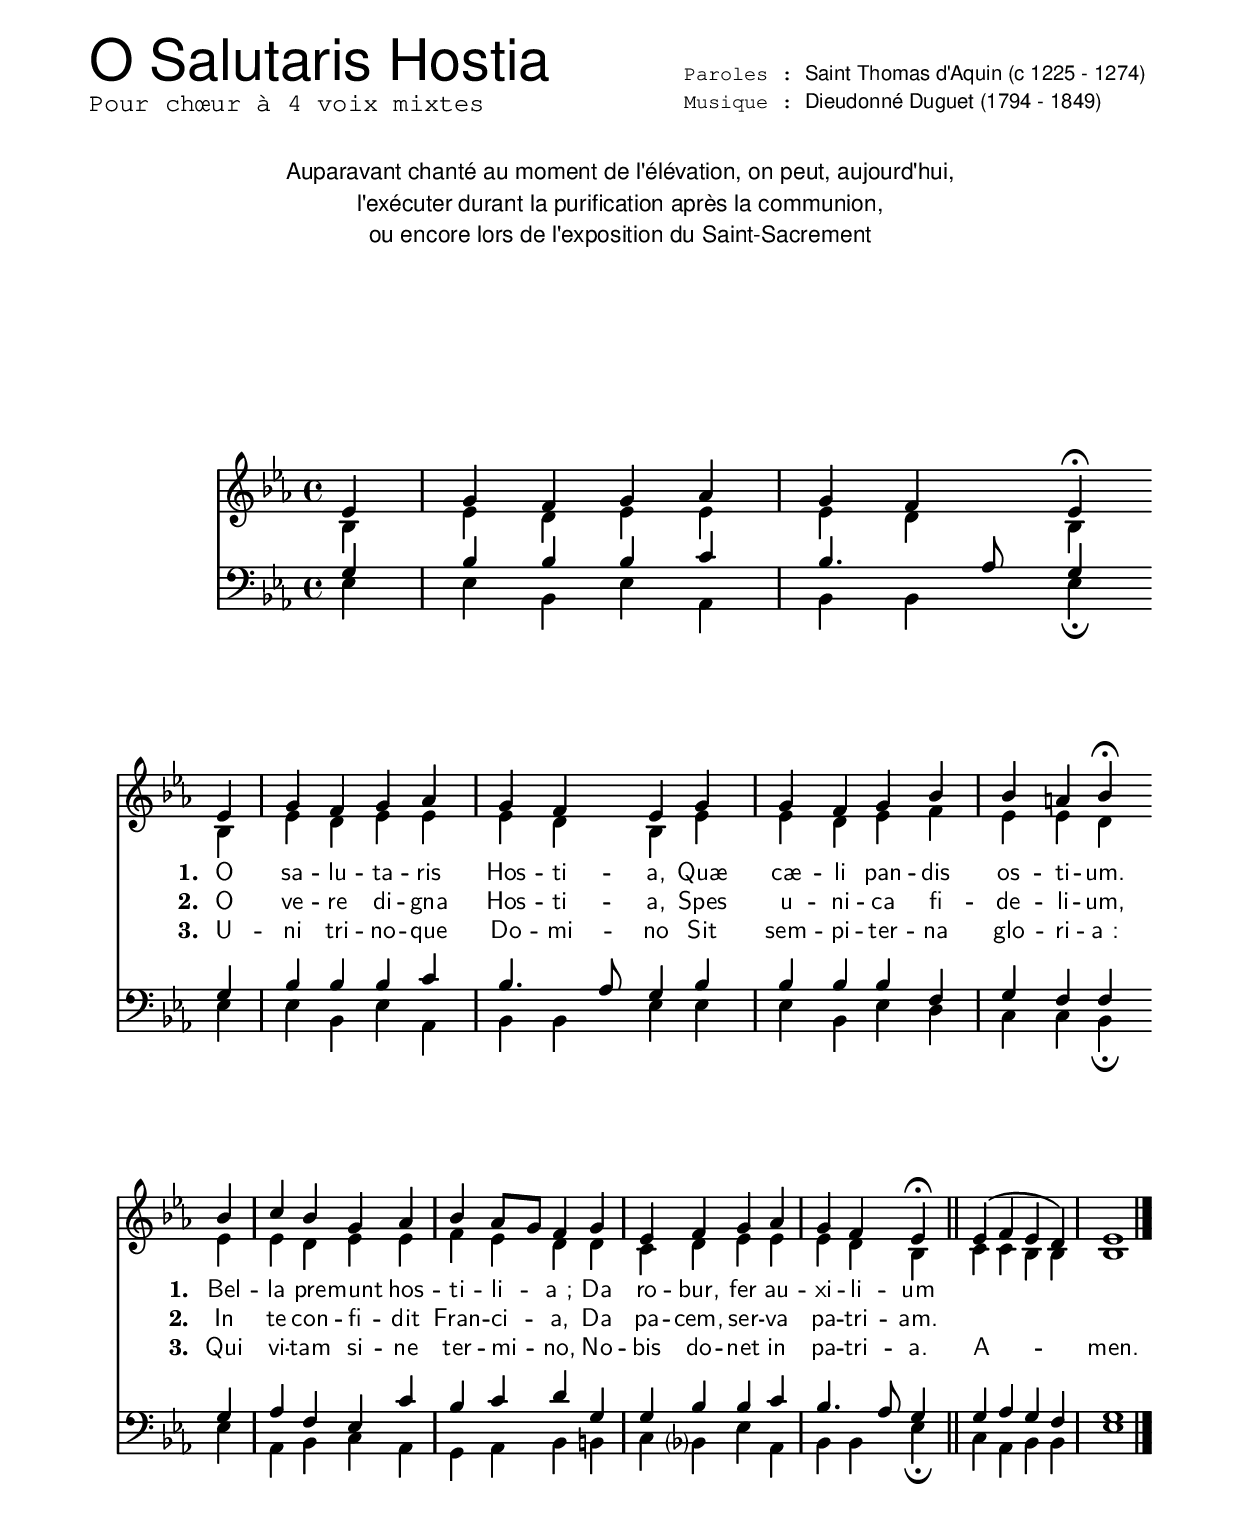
\version "2.22.0"
\language "english"
\include "gregorian.ly"
\include "../libs/commonFunctions.ily"

\header {
  title = "O Salutaris Hostia"
  subtitle = "Pour chœur à 4 voix mixtes"
  composer = "Dieudonné Duguet (1794 - 1849)"
  poet = "Saint Thomas d'Aquin (c 1225 - 1274)"
  }

global = {\key ef \major \time 4/4}

sopranosMusicOne = \relative c' {
  ef4 g f g af g f ef
  }
sopranosMusicTwo = \relative c'' {
  g4 g f g bf bf a bf
}
sopranosMusicThree = \relative c'' {
  bf c bf g af bf af8 g f4
  g4 ef f g af g f ef
}
sopranosMusicEnd = \relative c' {
  ef2 ef
  }
sopranosMusicEndTwo = \relative c' {
  ef4( f ef d) ef1
  }

altosMusicOne = \relative c' {
  bf4 ef d ef ef ef d bf
  }
altosMusicTwo = \relative c' {
    ef4 ef d ef f ef ef d
  }
altosMusicThree = \relative c' {
    ef4 ef d ef ef f ef d
    d c d ef ef ef d bf
  }
altosMusicEnd = \relative c' {
    c2 bf
  }
altosMusicEndTwo = \relative c' {
    c4 c bf bf bf1
  }

tenorsMusicOne =  \relative c' {
  g4 bf bf bf c bf4. af8 g4
  }
tenorsMusicTwo = \relative c' {
  bf4 bf bf bf f g f f
  }
tenorsMusicThree = \relative c' {
  g4 af f ef c' bf4 c d g,
  %g4 af f ef af8 c bf4 bf bf g
  g4 bf bf c bf4. af8 g4
  }
tenorsMusicEnd = \relative c' {
  af2 g
  }
tenorsMusicEndTwo = \relative c' {
  g4 af g f g1
  }

bassesMusicOne =  \relative c {
  ef4 ef bf ef af, bf bf ef
  }
bassesMusicTwo = \relative c {
    ef4 ef bf ef d c c bf
  }
bassesMusicThree = \relative c {
    ef4 af, bf c af g af bf
    %ef4 af, bf ef8 d c4 d ef bf
    b4c bf? ef af, bf bf ef
  }
bassesMusicEnd = \relative c {
    af2 ef'
  }
bassesMusicEndTwo = \relative c {
    c4 af bf bf ef1
  }

Lyrics = \lyricmode {
  \set stanza = "1. "
  O sa -- lu -- ta -- ris Hos -- ti -- a,
  Quæ cæ -- li pan -- dis os -- ti -- um.
  \set stanza = "1. "
  Bel -- la pre -- munt hos -- ti -- li -- _ a&nbsp;;
  Da ro --  bur, fer au -- xi -- li -- um
  }
LyricsOne = \lyricmode {
  \set stanza = "2. "
  O ve -- re di -- gna Hos -- ti -- a,
  Spes u -- ni -- ca fi -- de -- li -- um,
  \set stanza = "2. "
  In te con -- fi -- dit Fran -- ci -- _ a,
  Da pa -- cem, ser -- va pa -- tri -- am.
  }
LyricsTwo = \lyricmode {
  \set stanza = "3. "
  U -- ni tri -- no -- que Do -- mi -- no
  Sit sem -- pi -- ter -- na glo -- ri -- a&nbsp;:
  \set stanza = "3. "
  Qui vi -- tam si -- ne ter -- mi -- _ no,
  No -- bis do -- net in pa -- tri -- a.
  }
LyricsEnd = \lyricmode {
  A -- men.
  }

%%%%%%%%%%%%%%%%%%%%%%%%%%%%%%%%%%%%%%%%%%%%
%%%%%          DRAW PARTITION          %%%%%
%%%%%%%%%%%%%%%%%%%%%%%%%%%%%%%%%%%%%%%%%%%%
scoreHeaders = \header {
  title = ##f
  subtitle = ##f
  composer = ##f
  poet = ##f
  subsubtitle = ##f
  dedication = ##f
  }
scorePaper = \paper {
    left-margin = 1.5\cm
    right-margin = 1.5\cm
    top-margin = 1.5\cm
    bottom-margin = 1.5\cm
    two-sided = ##f
    oddFooterMarkup = {}
    #(include-special-characters)

    markup-system-spacing = #'((basic-distance . 30)
       (stretchability . 500))
    system-system-spacing = #'((basic-distance . 20)
       (stretchability . 500))
    top-system-spacing = #'((basic-distance . 10)
                            (padding . 10)
                            (stretchability . 1000))
    bookTitleMarkup = \markup {
      \column {
        \fill-line { \italic \sans \fromproperty #'header:dedication }
        \vspace #2
        \columns {
          \fill-line {
            \column {
              \line {
                \left-column {
                  \fontsize #8 \sans \fromproperty #'header:title
                  \fontsize #1 \typewriter \fromproperty #'header:subtitle
                }
              }
            }
            \column {
              \line {
                \fontsize #-1
                \left-column {
                  \line { \concat { \typewriter "Paroles&nbsp;:&nbsp;" \sans \fromproperty #'header:poet \bold " " } }
                  \line { \concat { \typewriter "Musique&nbsp;:&nbsp;" \sans \fromproperty #'header:composer \bold " " } }
                  \typewriter \italic \fromproperty #'header:subsubtitle
                }
              }
            }
          }
        }
      }
    }
  }
AllScoreLayout = \layout {
      ragged-last = ##f
      ragged-last-bottom = ##t
      short-indent = 0.5\cm
      indent = 2.2\cm
      \override LyricText #'font-name = #"Latin Modern Sans"
      \override Score.RehearsalMark.font-family = #'typewriter
      \context {
        \Score
        \override StaffGrouper.staff-staff-spacing.padding = #0
        \override StaffGrouper.staff-staff-spacing.basic-distance = #1
      }
      \context {
        \Staff
        \RemoveEmptyStaves
        \override InstrumentName #'font-name = #"Monospace Regular"
      }
      \context {
        \PianoStaff
        \RemoveEmptyStaves
        \override InstrumentName #'font-name = #"Monospace Regular"
      }
      \context {
        \ChoirStaff
        \RemoveEmptyStaves
        \override InstrumentName #'font-name = #"Monospace Regular"
      }
  }
%%%%%%%%%%%%%%%%%%%%%%%%%%%%%%%%%%%%%%%%%%%%%%%%%%%%%%%%%%%%%%%%%%%
%%%%%%%%%%%%%%%%%%%          Antienne          %%%%%%%%%%%%%%%%%%%%
%%%%%%%%%%%%%%%%%%%%%%%%%%%%%%%%%%%%%%%%%%%%%%%%%%%%%%%%%%%%%%%%%%%
% PDF output
\book {
  \scorePaper
  \markup {
    \vspace #2
    \fill-line
    {
      \sans \center-column {
        "Auparavant chanté au moment de l'élévation, on peut, aujourd'hui,"
        "l'exécuter durant la purification après la communion,"
        "ou encore lors de l'exposition du Saint-Sacrement"
      }
    }
  }
  \score {
    {
      <<
        \new GroupStaff \with {
          instrumentName = "Orgue"
          shortInstrumentName = "O."
        }
        <<
          \new Staff
          <<
            \clef "treble"
            \new Voice = "melody" { \global \voiceOne
                         \partial 4
                         \sopranosMusicOne \fermata \bar "" \break
                         \sopranosMusicOne
                         \sopranosMusicTwo \fermata \bar "" \break
                         \sopranosMusicThree \fermata s4 \bar "||"
                         \sopranosMusicEndTwo \bar "|."
            }
            \new Voice { \global \voiceTwo
                         \altosMusicOne
                         \altosMusicOne
                         \altosMusicTwo
                         \altosMusicThree s4
                         \altosMusicEndTwo
            }
          >>
          \new Lyrics \lyricsto "melody" {   _ _ _ _ _ _ _ _ \Lyrics }
          \new Lyrics \lyricsto "melody" {   _ _ _ _ _ _ _ _ \LyricsOne }
          \new Lyrics \lyricsto "melody" {   _ _ _ _ _ _ _ _ \LyricsTwo \LyricsEnd }
          \new Staff
          <<
            \clef "bass"
            \new Voice { \global \voiceThree
                         \tenorsMusicOne
                         \tenorsMusicOne
                         \tenorsMusicTwo
                         \tenorsMusicThree s4
                         \tenorsMusicEndTwo
            }
            \new Voice { \global \voiceFour
                         \bassesMusicOne \fermata
                         \bassesMusicOne
                         \bassesMusicTwo \fermata
                         \bassesMusicThree \fermata s4
                         \bassesMusicEndTwo
            }
          >>
        >>
      >>
    }
    \AllScoreLayout
    \scoreHeaders
  }
}
% MIDI output
\score {
  {
    <<
      \new PianoStaff \with {
        midiInstrument = "piccolo"  % Pipe Organ
        %midiInstrument = "flute"    % Grand plein jeu
        %midiInstrument = "recorder" % Principaux 8 4
        midiMinimumVolume = #0.7
        midiMaximumVolume = #0.9
      }
      <<
        \new Staff
        <<
          \clef "treble"
          \new Voice { \global \voiceOne
                      \partial 4
                      \sopranosMusicOne ~4
          }
          \new Voice { \global \voiceTwo
                      \altosMusicOne ~4
          }
        >>
        \new Staff
        <<
          \clef "bass"
          \new Voice { \global \voiceThree
                      \tenorsMusicOne ~4
          }
          \new Voice { \global \voiceFour
                       \bassesMusicOne ~4
          }
        >>
      >>
      \new PianoStaff \with {
        %midiInstrument = "piccolo"  % Pipe Organ
        midiInstrument = "flute"    % Grand plein jeu
        %midiInstrument = "recorder" % Principaux 8 4
        midiMinimumVolume = #0.6
        midiMaximumVolume = #0.8
      }
      <<
        \new Staff
        <<
          \clef "treble"
          \new Voice { \global \voiceOne
                      \partial 4
                      \sopranosMusicOne ~4
          }
          \new Voice { \global \voiceTwo
                      \altosMusicOne ~4
          }
        >>
        \new Staff
        <<
          \clef "bass"
          \new Voice { \global \voiceThree
                      \tenorsMusicOne ~4
          }
          \new Voice { \global \voiceFour
                       \bassesMusicOne ~4 r4
                       \bassesMusicOne
                       \bassesMusicTwo ~4 r4
                       \bassesMusicThree ~4 r2
                       %\bassesMusicEnd
                       \bassesMusicEndTwo
          }
        >>
      >>
      \new PianoStaff \with {
        %midiInstrument = "piccolo"  % Pipe Organ
        %midiInstrument = "flute"    % Grand plein jeu
        midiInstrument = "recorder" % Principaux 8 4
        midiMinimumVolume = #0.6
        midiMaximumVolume = #0.8
      }
      <<
        \new Staff
        <<
          \clef "treble"
          \new Voice { \global \voiceOne
                      \partial 4
                      \sopranosMusicOne ~4 r4
                      \sopranosMusicOne
                      \sopranosMusicTwo ~4 r4
                      \sopranosMusicThree ~4 r2
                      %\sopranosMusicEnd
                      \sopranosMusicEndTwo
          }
          \new Voice { \global \voiceTwo
                      \altosMusicOne ~4 r4
                      \altosMusicOne
                      \altosMusicTwo ~4 r4
                      \altosMusicThree ~4 r2
                      %\altosMusicEnd
                      \altosMusicEndTwo
          }
        >>
        \new Staff
        <<
          \clef "bass"
          \new Voice { \global \voiceThree
                      \tenorsMusicOne ~4 r4
                      \tenorsMusicOne
                      \tenorsMusicTwo ~4 r4
                      \tenorsMusicThree ~4 r2
                      %\tenorsMusicEnd
                      \tenorsMusicEndTwo
          }
          \new Voice { \global \voiceFour
                       \bassesMusicOne ~4 r4
                       \bassesMusicOne
                       \bassesMusicTwo ~4 r4
                       \bassesMusicThree ~4 r2
                       %\bassesMusicEnd
                       \bassesMusicEndTwo
          }
        >>
      >>
    >>
  }
  \midi{
    % per voice midi output, using Staff level midiInstrument
    \context {
      \Staff
      \remove "Staff_performer"
    }
    \context {
      \Voice
      \consists "Staff_performer"
    }
    \tempo 4 = 70
  }
}
